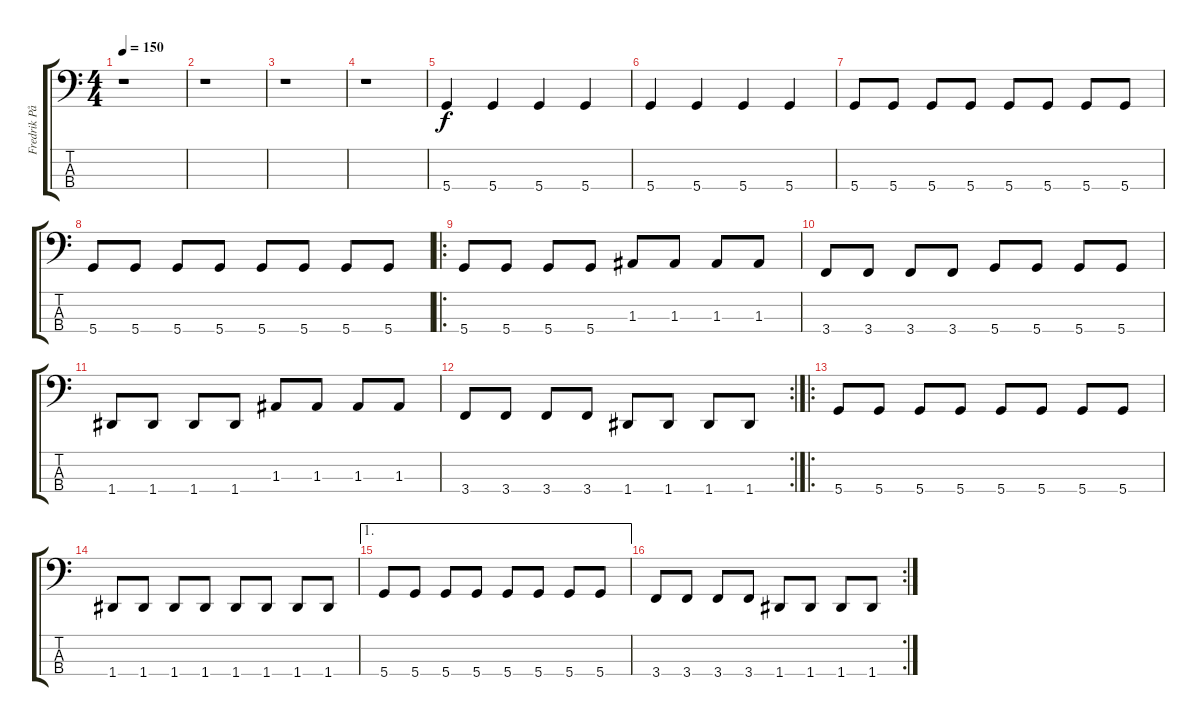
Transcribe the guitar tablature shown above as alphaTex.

\track ("Fredrik Pålsson - Bass guitar" "Fredrik På") {instrument electricbasspick}
\staff {score tabs}
\tuning (G2 D2 A1 D1) {hide}
\ts (4 4)
\tempo 150
\clef f4
\ks c
r.1{dy f instrument electricbasspick} |
r.1 |
r.1 |
r.1 |
5.4.4 5.4.4 5.4.4 5.4.4 |
5.4.4 5.4.4 5.4.4 5.4.4 |
5.4.8 5.4.8 5.4.8 5.4.8 5.4.8 5.4.8 5.4.8 5.4.8 |
5.4.8 5.4.8 5.4.8 5.4.8 5.4.8 5.4.8 5.4.8 5.4.8 |
\ro
5.4.8 5.4.8 5.4.8 5.4.8 1.3.8 1.3.8 1.3.8 1.3.8 |
3.4.8 3.4.8 3.4.8 3.4.8 5.4.8 5.4.8 5.4.8 5.4.8 |
1.4.8 1.4.8 1.4.8 1.4.8 1.3.8 1.3.8 1.3.8 1.3.8 |
\rc 2
3.4.8 3.4.8 3.4.8 3.4.8 1.4.8 1.4.8 1.4.8 1.4.8 |
\ro
5.4.8 5.4.8 5.4.8 5.4.8 5.4.8 5.4.8 5.4.8 5.4.8 |
1.4.8 1.4.8 1.4.8 1.4.8 1.4.8 1.4.8 1.4.8 1.4.8 |
\ae 1
5.4.8 5.4.8 5.4.8 5.4.8 5.4.8 5.4.8 5.4.8 5.4.8 |
\rc 2
3.4.8 3.4.8 3.4.8 3.4.8 1.4.8 1.4.8 1.4.8 1.4.8
